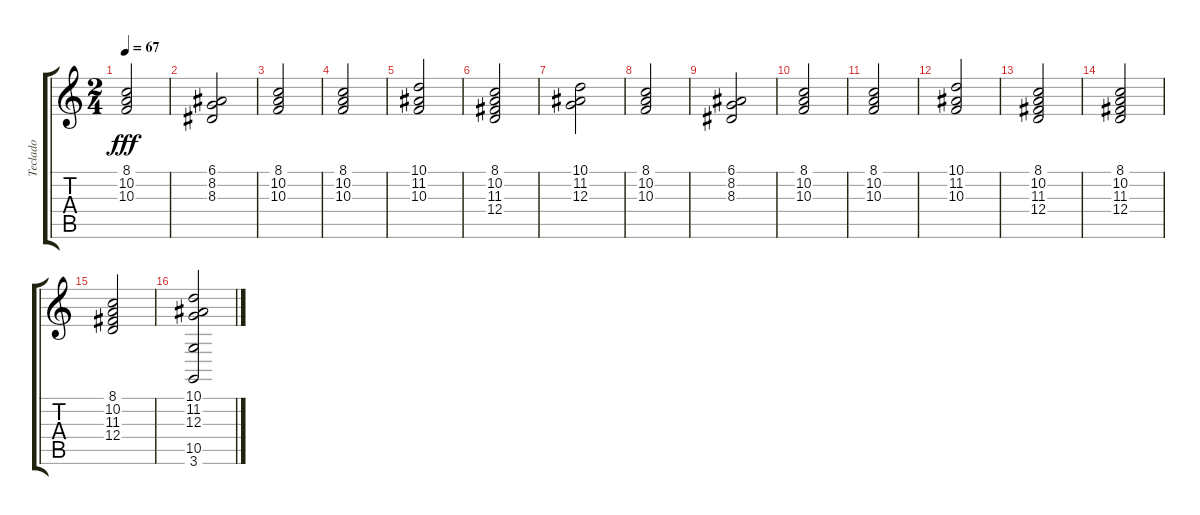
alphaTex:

\track ("Teclado" "Teclado") {instrument drawbarorgan}
\staff {score tabs}
\tuning (E4 B3 G3 D3 A2 E2) {hide}
\ts (2 4)
\tempo 67
\clef g2
\ks c
(8.1 10.2 10.3).2{dy fff} |
(6.1 8.2 8.3).2 |
(8.1 10.2 10.3).2 |
(8.1 10.2 10.3).2 |
(10.1 11.2 10.3).2 |
(8.1 10.2 11.3 12.4).2 |
(10.1 11.2 12.3).2 |
(8.1 10.2 10.3).2 |
(6.1 8.2 8.3).2 |
(8.1 10.2 10.3).2 |
(8.1 10.2 10.3).2 |
(10.1 11.2 10.3).2 |
(8.1 10.2 11.3 12.4).2 |
(8.1 10.2 11.3 12.4).2 |
(8.1 10.2 11.3 12.4).2 |
(10.1 11.2 12.3 10.5 3.6).2{volume 0}
